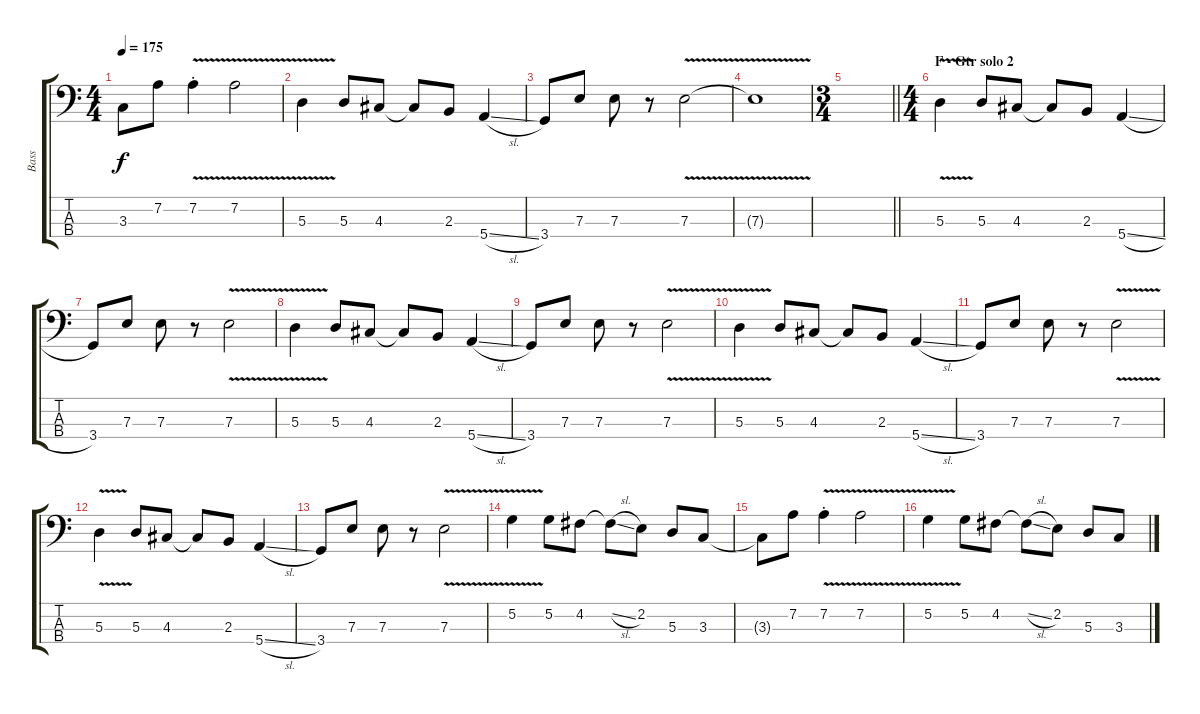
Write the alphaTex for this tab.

\track ("Bass" "Bass") {instrument slapbass2}
\staff {score tabs}
\tuning (G2 D2 A1 E1) {hide}
\ts (4 4)
\tempo 175
\clef f4
\ks c
3.3{t}.8{dy f} 7.2.8 7.2{v st}.4 7.2{v}.2 |
5.3{v}.4 5.3.8 4.3.8 4.3{t}.8 2.3.8 5.4{sl}.4 |
3.4.8 7.3.8 7.3.8 r.8 7.3{v}.2 |
7.3{t}.1 |
\ts (3 4)
\barLineRight lightlight
|
\ts (4 4)
\section ("" "F - Gtr solo 2")
5.3{v}.4 5.3.8 4.3.8 4.3{t}.8 2.3.8 5.4{sl}.4 |
3.4.8 7.3.8 7.3.8 r.8 7.3{v}.2 |
5.3{v}.4 5.3.8 4.3.8 4.3{t}.8 2.3.8 5.4{sl}.4 |
3.4.8 7.3.8 7.3.8 r.8 7.3{v}.2 |
5.3{v}.4 5.3.8 4.3.8 4.3{t}.8 2.3.8 5.4{sl}.4 |
3.4.8 7.3.8 7.3.8 r.8 7.3{v}.2 |
5.3{v}.4 5.3.8 4.3.8 4.3{t}.8 2.3.8 5.4{sl}.4 |
3.4.8 7.3.8 7.3.8 r.8 7.3{v}.2 |
5.2{v}.4 5.2.8 4.2.8 4.2{sl t}.8 2.2.8 5.3.8 3.3.8 |
3.3{t}.8 7.2.8 7.2{v st}.4 7.2{v}.2 |
5.2{v}.4 5.2.8 4.2.8 4.2{sl t}.8 2.2.8 5.3.8 3.3.8
